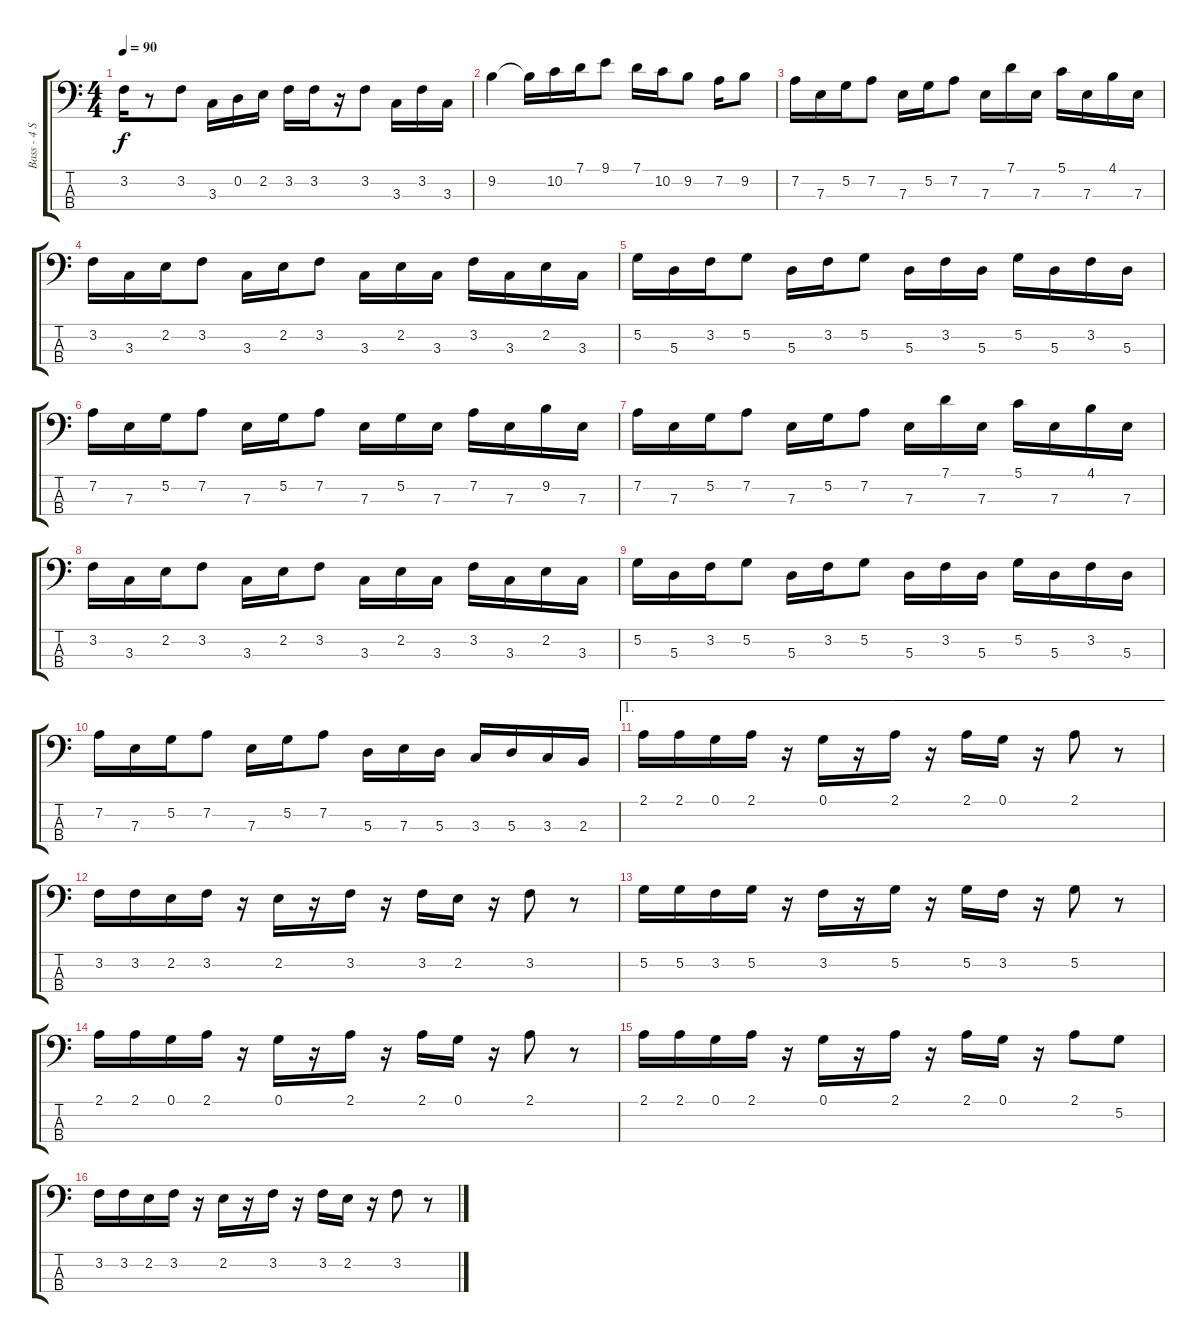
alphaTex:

\track ("Bass - 4 String" "Bass - 4 S") {instrument electricbassfinger}
\staff {score tabs}
\tuning (G2 D2 A1 E1) {hide}
\ts (4 4)
\tempo 90
\clef f4
\ks c
3.2.16{dy f} r.8 3.2.8 3.3.16 0.2.16 2.2.16 3.2.16 3.2.16 r.16 3.2.8 3.3.16 3.2.16 3.3.16 |
9.2.4 9.2{t}.16 10.2.16 7.1.16 9.1.8 7.1.16 10.2.16 9.2.8 7.2.16 9.2.8 |
7.2.16 7.3.16 5.2.16 7.2.8 7.3.16 5.2.16 7.2.8 7.3.16 7.1.16 7.3.16 5.1.16 7.3.16 4.1.16 7.3.16 |
3.2.16 3.3.16 2.2.16 3.2.8 3.3.16 2.2.16 3.2.8 3.3.16 2.2.16 3.3.16 3.2.16 3.3.16 2.2.16 3.3.16 |
5.2.16 5.3.16 3.2.16 5.2.8 5.3.16 3.2.16 5.2.8 5.3.16 3.2.16 5.3.16 5.2.16 5.3.16 3.2.16 5.3.16 |
7.2.16 7.3.16 5.2.16 7.2.8 7.3.16 5.2.16 7.2.8 7.3.16 5.2.16 7.3.16 7.2.16 7.3.16 9.2.16 7.3.16 |
7.2.16 7.3.16 5.2.16 7.2.8 7.3.16 5.2.16 7.2.8 7.3.16 7.1.16 7.3.16 5.1.16 7.3.16 4.1.16 7.3.16 |
3.2.16 3.3.16 2.2.16 3.2.8 3.3.16 2.2.16 3.2.8 3.3.16 2.2.16 3.3.16 3.2.16 3.3.16 2.2.16 3.3.16 |
5.2.16 5.3.16 3.2.16 5.2.8 5.3.16 3.2.16 5.2.8 5.3.16 3.2.16 5.3.16 5.2.16 5.3.16 3.2.16 5.3.16 |
7.2.16 7.3.16 5.2.16 7.2.8 7.3.16 5.2.16 7.2.8 5.3.16 7.3.16 5.3.16 3.3.16 5.3.16 3.3.16 2.3.16 |
\ae 1
2.1.16 2.1.16 0.1.16 2.1.16 r.16 0.1.16 r.16 2.1.16 r.16 2.1.16 0.1.16 r.16 2.1.8 r.8 |
3.2.16 3.2.16 2.2.16 3.2.16 r.16 2.2.16 r.16 3.2.16 r.16 3.2.16 2.2.16 r.16 3.2.8 r.8 |
5.2.16 5.2.16 3.2.16 5.2.16 r.16 3.2.16 r.16 5.2.16 r.16 5.2.16 3.2.16 r.16 5.2.8 r.8 |
2.1.16 2.1.16 0.1.16 2.1.16 r.16 0.1.16 r.16 2.1.16 r.16 2.1.16 0.1.16 r.16 2.1.8 r.8 |
2.1.16 2.1.16 0.1.16 2.1.16 r.16 0.1.16 r.16 2.1.16 r.16 2.1.16 0.1.16 r.16 2.1.8 5.2.8 |
3.2.16 3.2.16 2.2.16 3.2.16 r.16 2.2.16 r.16 3.2.16 r.16 3.2.16 2.2.16 r.16 3.2.8 r.8
